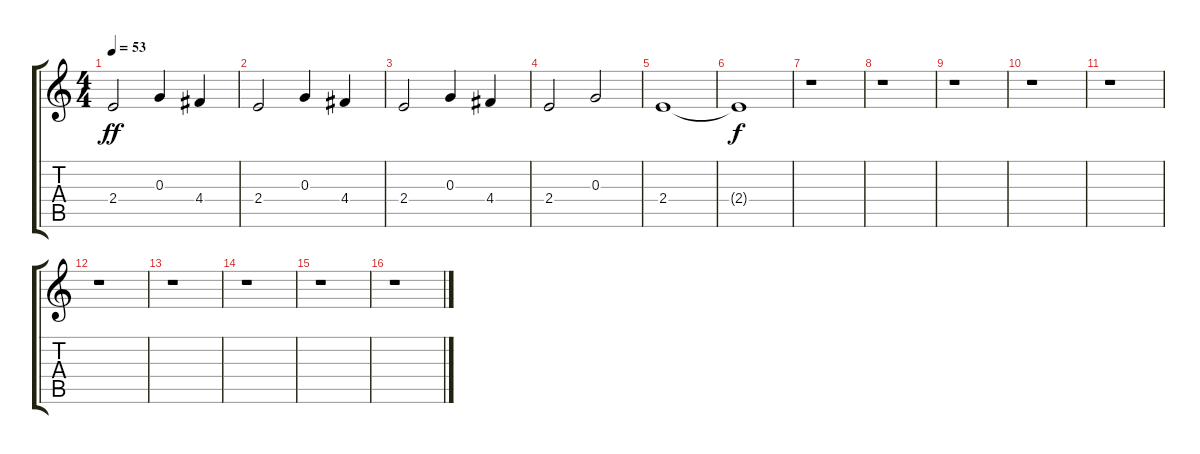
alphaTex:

\track "" {instrument overdrivenguitar}
\staff {score tabs}
\tuning (E4 B3 G3 D3 A2 E2) {hide}
\ts (4 4)
\tempo 53
\clef g2
\ks c
2.4.2{dy ff} 0.3.4 4.4.4 |
2.4.2 0.3.4 4.4.4 |
2.4.2 0.3.4 4.4.4 |
2.4.2 0.3.2 |
2.4.1 |
2.4{t}.1{dy f} |
r.1 |
r.1 |
r.1 |
r.1 |
r.1 |
r.1 |
r.1 |
r.1 |
r.1 |
r.1
